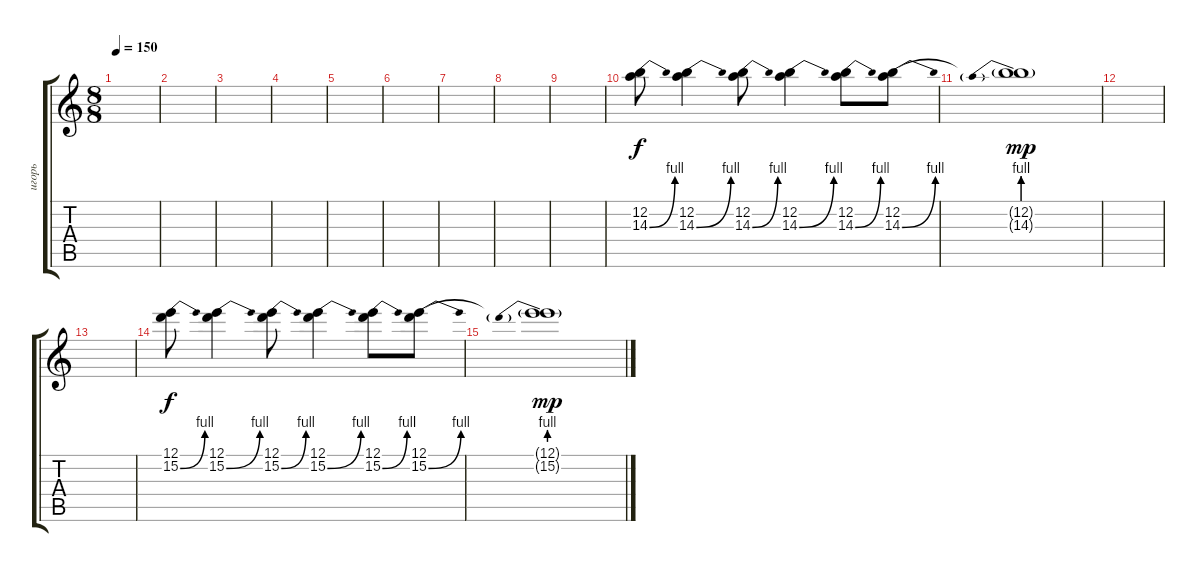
\track ("игорь" "игорь") {instrument overdrivenguitar}
\staff {score tabs}
\tuning (E4 B3 G3 D3 A2 E2) {hide}
\ts (8 8)
\tempo 150
\clef g2
\ks c
|
|
|
|
|
|
|
|
|
(12.2 14.3{be (bend 0 0 60 4)}).8 (12.2 14.3{be (bend 0 0 60 4)}).4 (12.2 14.3{be (bend 0 0 60 4)}).8 (12.2 14.3{be (bend 0 0 60 4)}).4 (12.2 14.3{be (bend 0 0 60 4)}).8 (12.2 14.3{be (bend 0 0 60 4)}).8{volume 5} |
(12.2{t} 14.3{be (prebend 0 4 60 4) g}).1{dy mp} |
|
|
(12.1 15.2{be (bend 0 0 60 4)}).8{dy f volume 16} (12.1 15.2{be (bend 0 0 60 4)}).4 (12.1 15.2{be (bend 0 0 60 4)}).8 (12.1 15.2{be (bend 0 0 60 4)}).4 (12.1 15.2{be (bend 0 0 60 4)}).8 (12.1 15.2{be (bend 0 0 60 4)}).8{volume 5} |
(12.1{t} 15.2{be (prebend 0 4 60 4) g}).1{dy mp}
